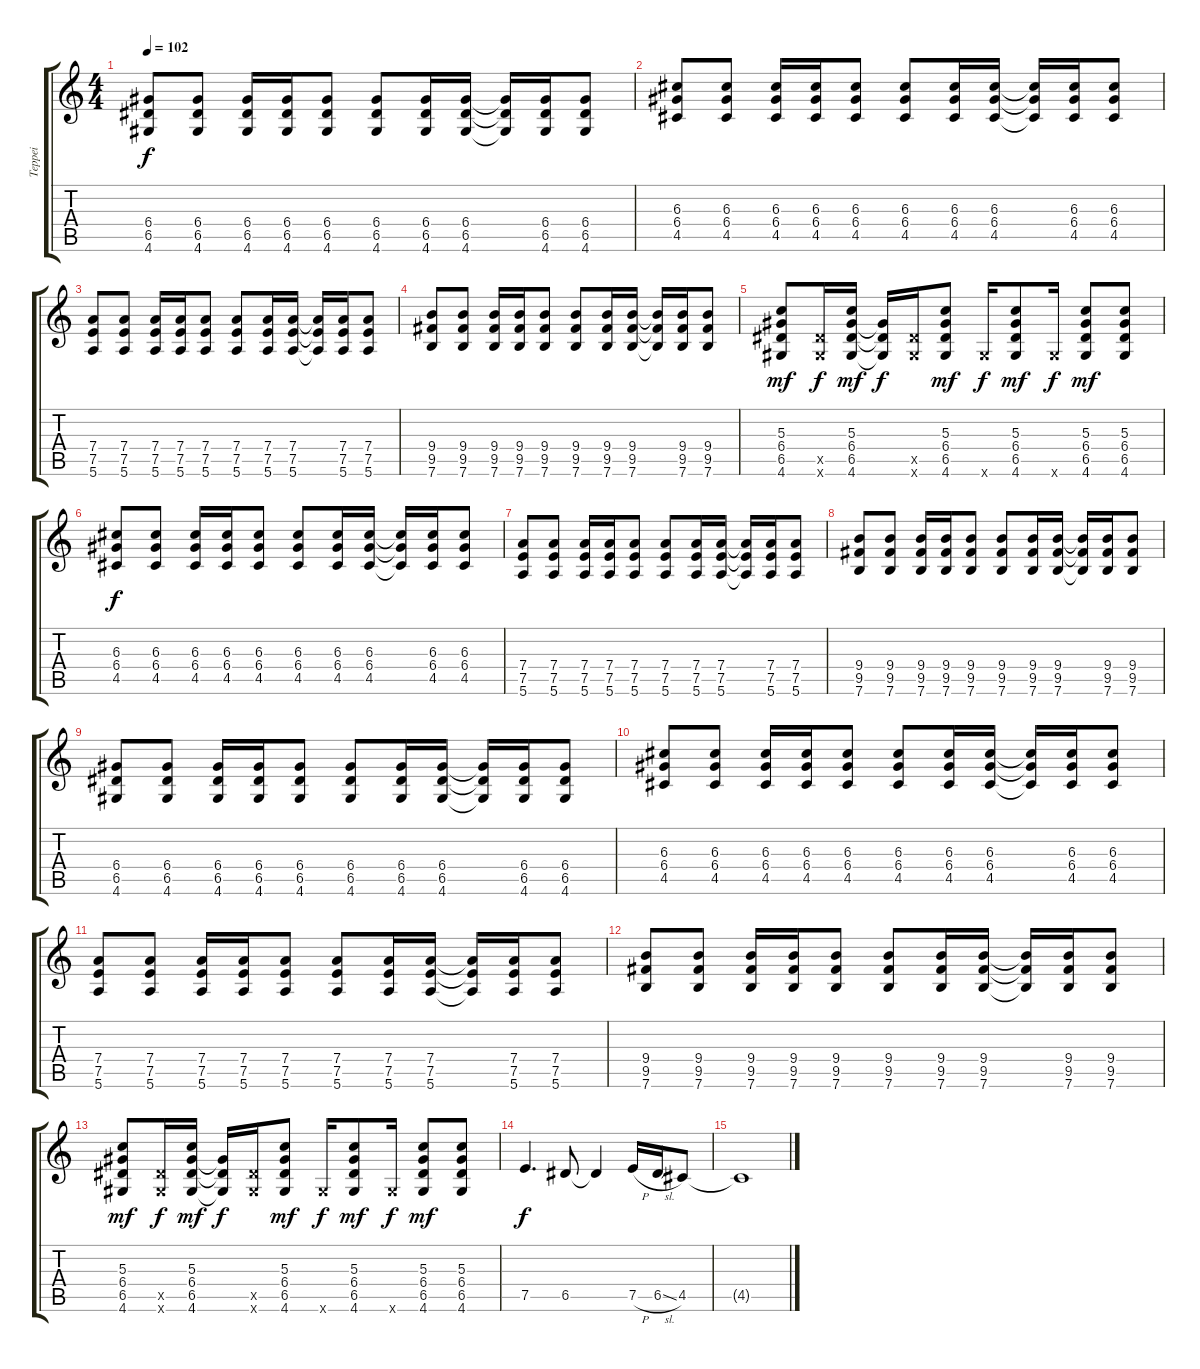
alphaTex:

\track ("Teppei" "Teppei") {instrument overdrivenguitar}
\staff {score tabs}
\tuning (E4 B3 G3 D3 A2 E2) {hide}
\ts (4 4)
\tempo 102
\clef g2
\ks c
(6.4 6.5 4.6).8{dy f} (6.4 6.5 4.6).8 (6.4 6.5 4.6).16 (6.4 6.5 4.6).16 (6.4 6.5 4.6).8 (6.4 6.5 4.6).8 (6.4 6.5 4.6).16 (6.4 6.5 4.6).16 (6.4{t} 6.5{t} 4.6{t}).16 (6.4 6.5 4.6).16 (6.4 6.5 4.6).8 |
(6.3 6.4 4.5).8 (6.3 6.4 4.5).8 (6.3 6.4 4.5).16 (6.3 6.4 4.5).16 (6.3 6.4 4.5).8 (6.3 6.4 4.5).8 (6.3 6.4 4.5).16 (6.3 6.4 4.5).16 (6.3{t} 6.4{t} 4.5{t}).16 (6.3 6.4 4.5).16 (6.3 6.4 4.5).8 |
(7.4 7.5 5.6).8 (7.4 7.5 5.6).8 (7.4 7.5 5.6).16 (7.4 7.5 5.6).16 (7.4 7.5 5.6).8 (7.4 7.5 5.6).8 (7.4 7.5 5.6).16 (7.4 7.5 5.6).16 (7.4{t} 7.5{t} 5.6{t}).16 (7.4 7.5 5.6).16 (7.4 7.5 5.6).8 |
(9.4 9.5 7.6).8 (9.4 9.5 7.6).8 (9.4 9.5 7.6).16 (9.4 9.5 7.6).16 (9.4 9.5 7.6).8 (9.4 9.5 7.6).8 (9.4 9.5 7.6).16 (9.4 9.5 7.6).16 (9.4{t} 9.5{t} 7.6{t}).16 (9.4 9.5 7.6).16 (9.4 9.5 7.6).8 |
(5.3 6.4 6.5 4.6).8{dy mf} (6.5{x} 4.6{x}).16{dy f} (5.3 6.4 6.5 4.6).16{dy mf} (6.4{t} 6.5{t} 4.6{t}).16{dy f} (6.5{x} 4.6{x}).16 (5.3 6.4 6.5 4.6).8{dy mf} 4.6{x}.16{dy f} (5.3 6.4 6.5 4.6).8{dy mf} 4.6{x}.16{dy f} (5.3 6.4 6.5 4.6).8{dy mf} (5.3 6.4 6.5 4.6).8 |
(6.3 6.4 4.5).8{dy f} (6.3 6.4 4.5).8 (6.3 6.4 4.5).16 (6.3 6.4 4.5).16 (6.3 6.4 4.5).8 (6.3 6.4 4.5).8 (6.3 6.4 4.5).16 (6.3 6.4 4.5).16 (6.3{t} 6.4{t} 4.5{t}).16 (6.3 6.4 4.5).16 (6.3 6.4 4.5).8 |
(7.4 7.5 5.6).8 (7.4 7.5 5.6).8 (7.4 7.5 5.6).16 (7.4 7.5 5.6).16 (7.4 7.5 5.6).8 (7.4 7.5 5.6).8 (7.4 7.5 5.6).16 (7.4 7.5 5.6).16 (7.4{t} 7.5{t} 5.6{t}).16 (7.4 7.5 5.6).16 (7.4 7.5 5.6).8 |
(9.4 9.5 7.6).8 (9.4 9.5 7.6).8 (9.4 9.5 7.6).16 (9.4 9.5 7.6).16 (9.4 9.5 7.6).8 (9.4 9.5 7.6).8 (9.4 9.5 7.6).16 (9.4 9.5 7.6).16 (9.4{t} 9.5{t} 7.6{t}).16 (9.4 9.5 7.6).16 (9.4 9.5 7.6).8 |
(6.4 6.5 4.6).8 (6.4 6.5 4.6).8 (6.4 6.5 4.6).16 (6.4 6.5 4.6).16 (6.4 6.5 4.6).8 (6.4 6.5 4.6).8 (6.4 6.5 4.6).16 (6.4 6.5 4.6).16 (6.4{t} 6.5{t} 4.6{t}).16 (6.4 6.5 4.6).16 (6.4 6.5 4.6).8 |
(6.3 6.4 4.5).8 (6.3 6.4 4.5).8 (6.3 6.4 4.5).16 (6.3 6.4 4.5).16 (6.3 6.4 4.5).8 (6.3 6.4 4.5).8 (6.3 6.4 4.5).16 (6.3 6.4 4.5).16 (6.3{t} 6.4{t} 4.5{t}).16 (6.3 6.4 4.5).16 (6.3 6.4 4.5).8 |
(7.4 7.5 5.6).8 (7.4 7.5 5.6).8 (7.4 7.5 5.6).16 (7.4 7.5 5.6).16 (7.4 7.5 5.6).8 (7.4 7.5 5.6).8 (7.4 7.5 5.6).16 (7.4 7.5 5.6).16 (7.4{t} 7.5{t} 5.6{t}).16 (7.4 7.5 5.6).16 (7.4 7.5 5.6).8 |
(9.4 9.5 7.6).8 (9.4 9.5 7.6).8 (9.4 9.5 7.6).16 (9.4 9.5 7.6).16 (9.4 9.5 7.6).8 (9.4 9.5 7.6).8 (9.4 9.5 7.6).16 (9.4 9.5 7.6).16 (9.4{t} 9.5{t} 7.6{t}).16 (9.4 9.5 7.6).16 (9.4 9.5 7.6).8 |
(5.3 6.4 6.5 4.6).8{dy mf} (6.5{x} 4.6{x}).16{dy f} (5.3 6.4 6.5 4.6).16{dy mf} (6.4{t} 6.5{t} 4.6{t}).16{dy f} (6.5{x} 4.6{x}).16 (5.3 6.4 6.5 4.6).8{dy mf} 4.6{x}.16{dy f} (5.3 6.4 6.5 4.6).8{dy mf} 4.6{x}.16{dy f} (5.3 6.4 6.5 4.6).8{dy mf} (5.3 6.4 6.5 4.6).8 |
7.5.4{d dy f} 6.5.8 6.5{t}.4 7.5{h}.16 6.5{sl}.16 4.5.8 |
4.5{t}.1
